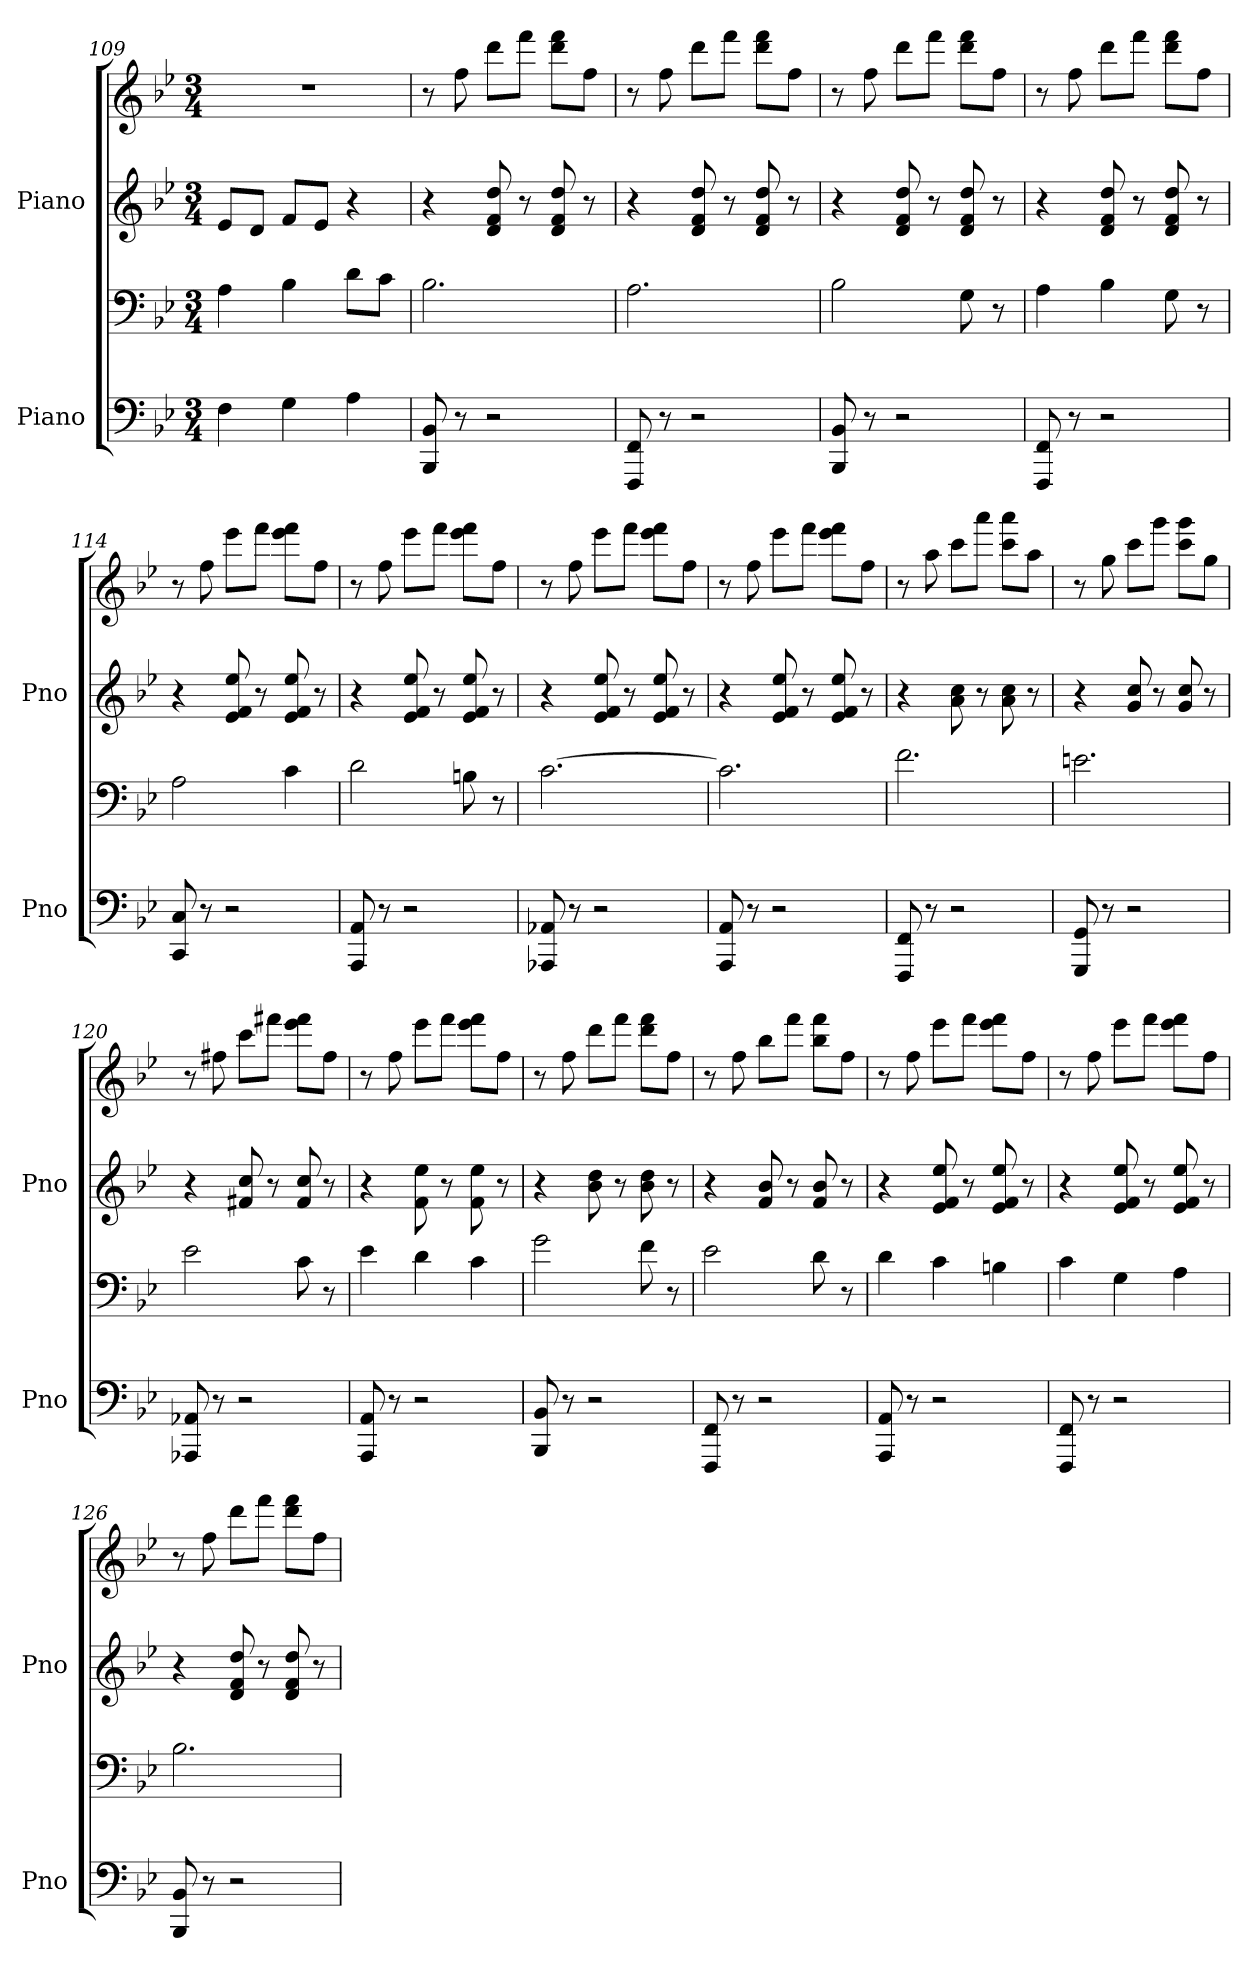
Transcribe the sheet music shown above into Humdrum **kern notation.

**kern	**kern	**kern	**kern
*part2	*part2	*part1	*part1
*staff4	*staff3	*staff2	*staff1
*I"Piano	*	*I"Piano	*
*I'Pno	*	*I'Pno	*
*clefF4	*clefF4	*clefG2	*clefG2
*k[b-e-]	*k[b-e-]	*k[b-e-]	*k[b-e-]
*M3/4	*M3/4	*M3/4	*M3/4
=109	=109	=109	=109
4F\	4A\	8e-/L	2.r
.	.	8d/J	.
4G\	4B-\	8f/L	.
.	.	8e-/J	.
4A\	8d\L	4r	.
.	8c\J	.	.
=110	=110	=110	=110
8BBB-/ 8BB-/	2.B-\	4r	8r
8r	.	.	8ff\
2r	.	8d/ 8f/ 8dd/	8ddd\L
.	.	8r	8fff\J
.	.	8d/ 8f/ 8dd/	8ddd\ 8fff\L
.	.	8r	8ff\J
=111	=111	=111	=111
8FFF/ 8FF/	2.A\	4r	8r
8r	.	.	8ff\
2r	.	8d/ 8f/ 8dd/	8ddd\L
.	.	8r	8fff\J
.	.	8d/ 8f/ 8dd/	8ddd\ 8fff\L
.	.	8r	8ff\J
!!LO:LB:g=z
=112	=112	=112	=112
8BBB-/ 8BB-/	2B-\	4r	8r
8r	.	.	8ff\
2r	.	8d/ 8f/ 8dd/	8ddd\L
.	.	8r	8fff\J
.	8G\	8d/ 8f/ 8dd/	8ddd\ 8fff\L
.	8r	8r	8ff\J
=113	=113	=113	=113
8FFF/ 8FF/	4A\	4r	8r
8r	.	.	8ff\
2r	4B-\	8d/ 8f/ 8dd/	8ddd\L
.	.	8r	8fff\J
.	8G\	8d/ 8f/ 8dd/	8ddd\ 8fff\L
.	8r	8r	8ff\J
=114	=114	=114	=114
8CC/ 8C/	2A\	4r	8r
8r	.	.	8ff\
2r	.	8e-/ 8f/ 8ee-/	8eee-\L
.	.	8r	8fff\J
.	4c\	8e-/ 8f/ 8ee-/	8eee-\ 8fff\L
.	.	8r	8ff\J
=115	=115	=115	=115
8AAA/ 8AA/	2d\	4r	8r
8r	.	.	8ff\
2r	.	8e-/ 8f/ 8ee-/	8eee-\L
.	.	8r	8fff\J
.	8Bn\	8e-/ 8f/ 8ee-/	8eee-\ 8fff\L
.	8r	8r	8ff\J
=116	=116	=116	=116
8AAA-X/ 8AA-X/	[2.c\	4r	8r
8r	.	.	8ff\
2r	.	8e-/ 8f/ 8ee-/	8eee-\L
.	.	8r	8fff\J
.	.	8e-/ 8f/ 8ee-/	8eee-\ 8fff\L
.	.	8r	8ff\J
!!LO:PB:g=z
=117	=117	=117	=117
8AAA/ 8AA/	2.c\]	4r	8r
8r	.	.	8ff\
2r	.	8e-/ 8f/ 8ee-/	8eee-\L
.	.	8r	8fff\J
.	.	8e-/ 8f/ 8ee-/	8eee-\ 8fff\L
.	.	8r	8ff\J
=118	=118	=118	=118
8FFF/ 8FF/	2.f\	4r	8r
8r	.	.	8aa\
2r	.	8a\ 8cc\	8ccc\L
.	.	8r	8aaa\J
.	.	8a\ 8cc\	8ccc\ 8aaa\L
.	.	8r	8aa\J
=119	=119	=119	=119
8GGG/ 8GG/	2.en\	4r	8r
8r	.	.	8gg\
2r	.	8g/ 8cc/	8ccc\L
.	.	8r	8ggg\J
.	.	8g/ 8cc/	8ccc\ 8ggg\L
.	.	8r	8gg\J
=120	=120	=120	=120
8AAA-X/ 8AA-X/	2e-\	4r	8r
8r	.	.	8ff#X\
2r	.	8f#X/ 8cc/	8ccc\L
.	.	8r	8fff#X\J
.	8c\	8f#/ 8cc/	8eee-\ 8fff#\L
.	8r	8r	8ff#\J
=121	=121	=121	=121
8AAA/ 8AA/	4e-\	4r	8r
8r	.	.	8ff\
2r	4d\	8f\ 8ee-\	8eee-\L
.	.	8r	8fff\J
.	4c\	8f\ 8ee-\	8eee-\ 8fff\L
.	.	8r	8ff\J
!!LO:LB:g=z
=122	=122	=122	=122
8BBB-/ 8BB-/	2g\	4r	8r
8r	.	.	8ff\
2r	.	8b-\ 8dd\	8ddd\L
.	.	8r	8fff\J
.	8f\	8b-\ 8dd\	8ddd\ 8fff\L
.	8r	8r	8ff\J
=123	=123	=123	=123
8FFF/ 8FF/	2e-\	4r	8r
8r	.	.	8ff\
2r	.	8f/ 8b-/	8bb-\L
.	.	8r	8fff\J
.	8d\	8f/ 8b-/	8bb-\ 8fff\L
.	8r	8r	8ff\J
=124	=124	=124	=124
8AAA/ 8AA/	4d\	4r	8r
8r	.	.	8ff\
2r	4c\	8e-/ 8f/ 8ee-/	8eee-\L
.	.	8r	8fff\J
.	4Bn\	8e-/ 8f/ 8ee-/	8eee-\ 8fff\L
.	.	8r	8ff\J
=125	=125	=125	=125
8FFF/ 8FF/	4c\	4r	8r
8r	.	.	8ff\
2r	4G\	8e-/ 8f/ 8ee-/	8eee-\L
.	.	8r	8fff\J
.	4A\	8e-/ 8f/ 8ee-/	8eee-\ 8fff\L
.	.	8r	8ff\J
=126	=126	=126	=126
8BBB-/ 8BB-/	2.B-\	4r	8r
8r	.	.	8ff\
2r	.	8d/ 8f/ 8dd/	8ddd\L
.	.	8r	8fff\J
.	.	8d/ 8f/ 8dd/	8ddd\ 8fff\L
.	.	8r	8ff\J
=	=	=	=
*-	*-	*-	*-
